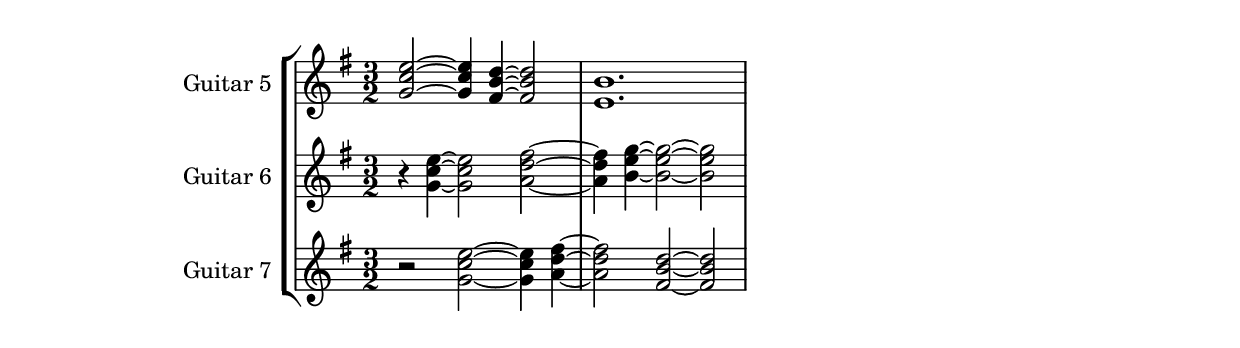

\paper{
  indent = 0\cm
  left-margin = 5\cm
  right-margin = 5\cm
  top-margin = 2\cm
  bottom-margin = 10\cm
  ragged-last-bottom = ##t
  print-all-headers = ##f
  print-page-number = ##f
  ragged-last-bottom = ##t
}


global= {
  \time 3/2
  \key g \major
}

guitarOne = \new Voice \relative c''' {
  \set Staff.instrumentName = #"Guitar 5 "
  <<{
	<g, c e>2 ~ <g c e>4 <fis b d>4 ~ <fis b d>2 <e b'>1.}\\{
	s8 s s s s s s s s s s s s
	}>>
}
guitarTwo = \new Voice \relative c'' {
  \set Staff.instrumentName = #"Guitar 6 "
	r4 <g c e>4 ~ <g c e>2 <a d fis>2 ~ \noBreak
	<a d fis>4 <b e g>4 ~ <b e g>2 ~<b e g>2 

}
guitarThree = \new Voice \relative c'' {
  \set Staff.instrumentName = #"Guitar 7 "
	r2 <g c e>2 ~<g c e>4 <a d fis>4 ~
	<a d fis>2 <fis b d>2 ~<fis b d>

}


\score {
  \new StaffGroup <<
    \new Staff << \global \guitarOne >>
    \new Staff << \global \guitarTwo >>
    \new Staff << \global \guitarThree >>
>>
  \layout { }
  \midi { }
}
